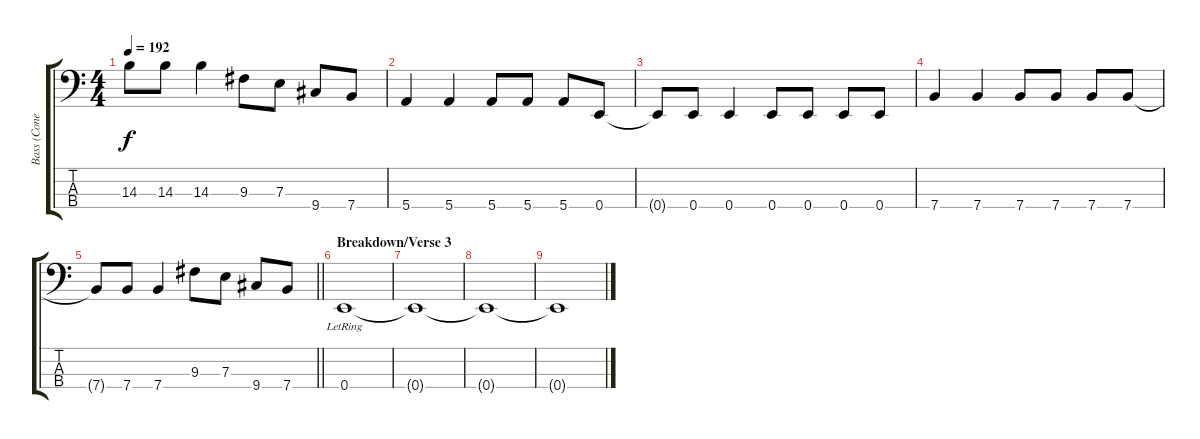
\track ("Bass (Cone)" "Bass (Cone") {instrument electricbasspick}
\staff {score tabs}
\tuning (G2 D2 A1 E1) {hide}
\ts (4 4)
\tempo 192
\clef f4
\ks c
14.3{t}.8{dy f} 14.3.8 14.3.4 9.3.8 7.3.8 9.4.8 7.4.8 |
5.4.4 5.4.4 5.4.8 5.4.8 5.4.8 0.4.8 |
0.4{t}.8 0.4.8 0.4.4 0.4.8 0.4.8 0.4.8 0.4.8 |
7.4.4 7.4.4 7.4.8 7.4.8 7.4.8 7.4.8 |
\barLineRight lightlight
7.4{t}.8 7.4.8 7.4.4 9.3.8 7.3.8 9.4.8 7.4.8 |
\section ("" "Breakdown/Verse 3")
0.4{lr}.1 |
0.4{t}.1 |
0.4{t}.1 |
0.4{t}.1
